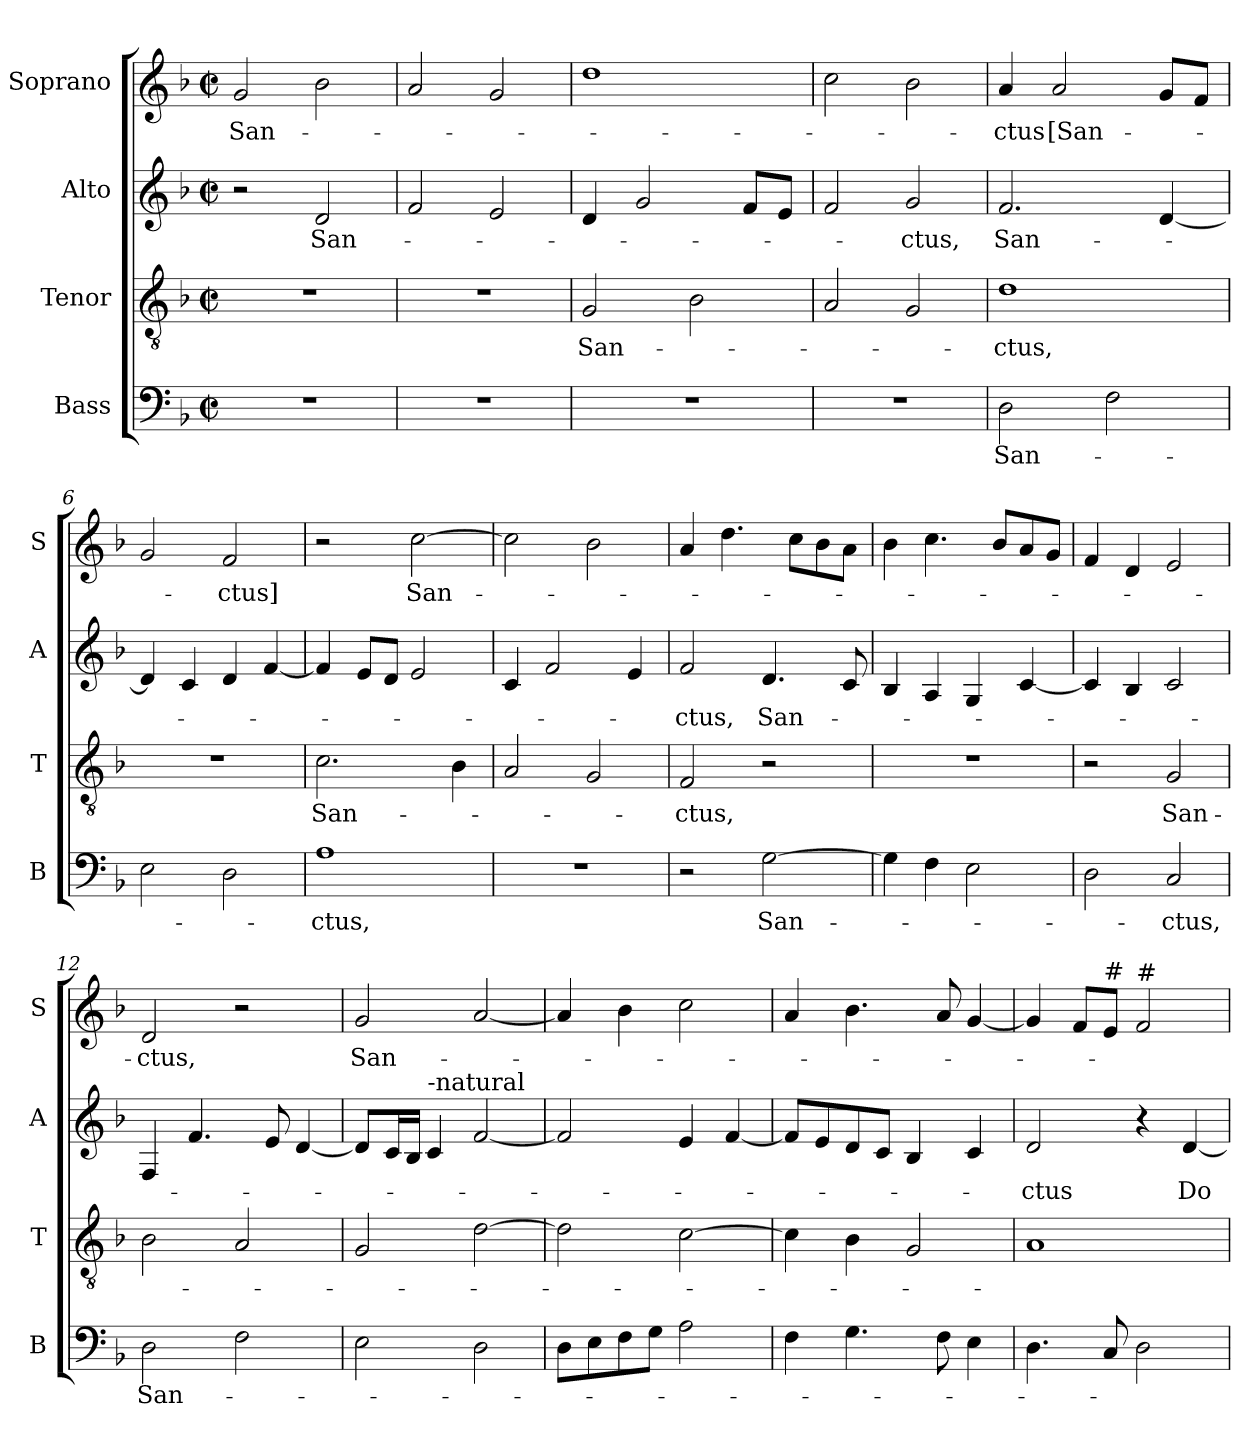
**kern	**text	**kern	**text	**kern	**text	**kern	**text
*part4	*part4	*part3	*part3	*part2	*part2	*part1	*part1
*staff4	*staff4	*staff3	*staff3	*staff2	*staff2	*staff1	*staff1
*I"Bass	*	*I"Tenor	*	*I"Alto	*	*I"Soprano	*
*I'B	*	*I'T	*	*I'A	*	*I'S	*
*clefF4	*	*clefGv2	*	*clefG2	*	*clefG2	*
*k[b-]	*	*k[b-]	*	*k[b-]	*	*k[b-]	*
*F:	*	*F:	*	*F:	*	*F:	*
*M2/2	*	*M2/2	*	*M2/2	*	*M2/2	*
*met(c|)	*	*met(c|)	*	*met(c|)	*	*met(c|)	*
=1	=1	=1	=1	=1	=1	=1	=1
1r	.	1r	.	2r	.	2g/	San-
.	.	.	.	2d/	San-	2b-\	.
=2	=2	=2	=2	=2	=2	=2	=2
1r	.	1r	.	2f/	.	2a/	.
.	.	.	.	2e/	.	2g/	.
=3	=3	=3	=3	=3	=3	=3	=3
1r	.	2G/	San-	4d/	.	1dd	.
.	.	.	.	2g/	.	.	.
.	.	2B-\	.	.	.	.	.
.	.	.	.	8f/L	.	.	.
.	.	.	.	8e/J	.	.	.
=4	=4	=4	=4	=4	=4	=4	=4
1r	.	2A/	.	2f/	.	2cc\	.
.	.	2G/	.	2g/	-ctus,	2b-\	.
=5	=5	=5	=5	=5	=5	=5	=5
2D\	San-	1d	-ctus,	2.f/	San-	4a/	-ctus
.	.	.	.	.	.	2a/	[San-
2F\	.	.	.	.	.	.	.
.	.	.	.	[4d/	.	8g/L	.
.	.	.	.	.	.	8f/J	.
=6	=6	=6	=6	=6	=6	=6	=6
2E\	.	1r	.	4d/]	.	2g/	.
.	.	.	.	4c/	.	.	.
2D\	.	.	.	4d/	.	2f/	-ctus]
.	.	.	.	[4f/	.	.	.
!!LO:LB:g=z
=7	=7	=7	=7	=7	=7	=7	=7
1A	-ctus,	2.c\	San-	4f/]	.	2r	.
.	.	.	.	8e/L	.	.	.
.	.	.	.	8d/J	.	.	.
.	.	.	.	2e/	.	[2cc\	San-
.	.	4B-\	.	.	.	.	.
=8	=8	=8	=8	=8	=8	=8	=8
1r	.	2A/	.	4c/	.	2cc\]	.
.	.	.	.	2f/	.	.	.
.	.	2G/	.	.	.	2b-\	.
.	.	.	.	4e/	.	.	.
=9	=9	=9	=9	=9	=9	=9	=9
2r	.	2F/	-ctus,	2f/	-ctus,	4a/	.
.	.	.	.	.	.	4.dd\	.
[2G\	San-	2r	.	4.d/	San-	.	.
.	.	.	.	.	.	8cc\L	.
.	.	.	.	.	.	8b-\	.
.	.	.	.	8c/	.	8a\J	.
=10	=10	=10	=10	=10	=10	=10	=10
4G\]	.	1r	.	4B-/	.	4b-\	.
4F\	.	.	.	4A/	.	4.cc\	.
2E\	.	.	.	4G/	.	.	.
.	.	.	.	.	.	8b-/L	.
.	.	.	.	[4c/	.	8a/	.
.	.	.	.	.	.	8g/J	.
=11	=11	=11	=11	=11	=11	=11	=11
2D\	.	2r	.	4c/]	.	4f/	.
.	.	.	.	4B-/	.	4d/	.
2C/	-ctus,	2G/	San-	2c/	.	2e/	.
=12	=12	=12	=12	=12	=12	=12	=12
2D\	San-	2B-\	.	4F/	.	2d/	-ctus,
.	.	.	.	4.f/	.	.	.
2F\	.	2A/	.	.	.	2r	.
.	.	.	.	8e/	.	.	.
.	.	.	.	[4d/	.	.	.
!!LO:LB:g=z
=13	=13	=13	=13	=13	=13	=13	=13
2E\	.	2G/	.	8d/L]	.	2g/	San-
.	.	.	.	16c/L	.	.	.
.	.	.	.	16B-/JJ	.	.	.
!	!	!	!	!LO:TX:a:t=-natural	!	!	!
.	.	.	.	4c/	.	.	.
2D\	.	[2d\	.	[2f/	.	[2a/	.
=14	=14	=14	=14	=14	=14	=14	=14
8D\L	.	2d\]	.	2f/]	.	4a/]	.
8E\	.	.	.	.	.	.	.
8F\	.	.	.	.	.	4b-\	.
8G\J	.	.	.	.	.	.	.
2A\	.	[2c\	.	4e/	.	2cc\	.
.	.	.	.	[4f/	.	.	.
=15	=15	=15	=15	=15	=15	=15	=15
4F\	.	4c\]	.	8f/L]	.	4a/	.
.	.	.	.	8e/	.	.	.
4.G\	.	4B-\	.	8d/	.	4.b-\	.
.	.	.	.	8c/J	.	.	.
.	.	2G/	.	4B-/	.	.	.
8F\	.	.	.	.	.	8a/	.
4E\	.	.	.	4c/	.	[4g/	.
=16	=16	=16	=16	=16	=16	=16	=16
4.D\	.	1A	.	2d/	-ctus	4g/]	.
.	.	.	.	.	.	8f/L	.
!	!	!	!	!	!	!LO:TX:a:t=#	!
8C/	.	.	.	.	.	8e/J	.
!	!	!	!	!	!	!LO:TX:a:t=#	!
2D\	.	.	.	4r	.	2f/	.
.	.	.	.	[4d/	Do-	.	.
=	=	=	=	=	=	=	=
*-	*-	*-	*-	*-	*-	*-	*-
